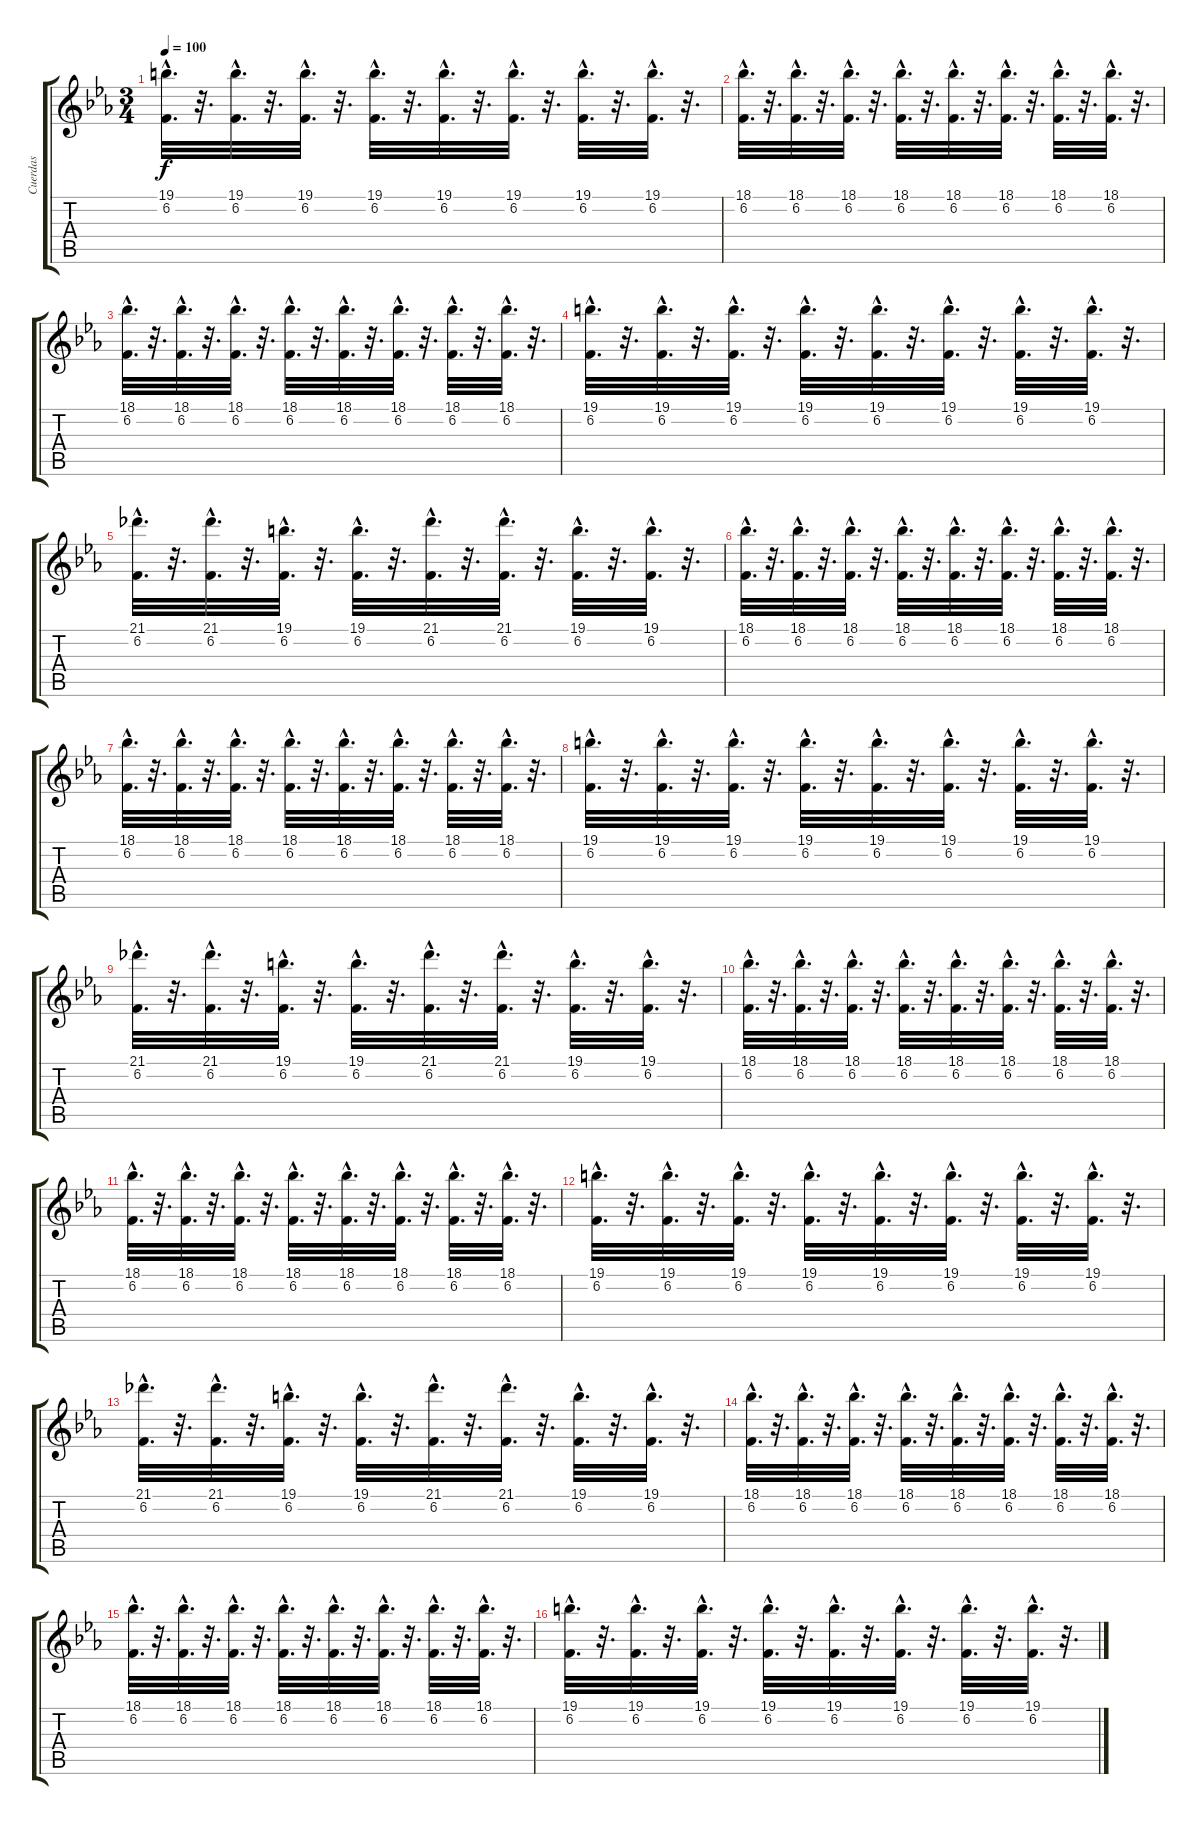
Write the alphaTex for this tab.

\track ("Cuerdas" "Cuerdas") {instrument stringensemble1}
\staff {score tabs}
\tuning (E4 B3 G3 D3 A2 E2) {hide}
\ts (3 4)
\tempo 100
\clef g2
\ks eb
(19.1{hac} 6.2{hac}).32{d dy f} r.32{d} (19.1{hac} 6.2{hac}).32{d} r.32{d} (19.1{hac} 6.2{hac}).32{d} r.32{d} (19.1{hac} 6.2{hac}).32{d} r.32{d} (19.1{hac} 6.2{hac}).32{d} r.32{d} (19.1{hac} 6.2{hac}).32{d} r.32{d} (19.1{hac} 6.2{hac}).32{d} r.32{d} (19.1{hac} 6.2{hac}).32{d} r.32{d} |
(18.1{hac} 6.2{hac}).32{d} r.32{d} (18.1{hac} 6.2{hac}).32{d} r.32{d} (18.1{hac} 6.2{hac}).32{d} r.32{d} (18.1{hac} 6.2{hac}).32{d} r.32{d} (18.1{hac} 6.2{hac}).32{d} r.32{d} (18.1{hac} 6.2{hac}).32{d} r.32{d} (18.1{hac} 6.2{hac}).32{d} r.32{d} (18.1{hac} 6.2{hac}).32{d} r.32{d} |
(18.1{hac} 6.2{hac}).32{d} r.32{d} (18.1{hac} 6.2{hac}).32{d} r.32{d} (18.1{hac} 6.2{hac}).32{d} r.32{d} (18.1{hac} 6.2{hac}).32{d} r.32{d} (18.1{hac} 6.2{hac}).32{d} r.32{d} (18.1{hac} 6.2{hac}).32{d} r.32{d} (18.1{hac} 6.2{hac}).32{d} r.32{d} (18.1{hac} 6.2{hac}).32{d} r.32{d} |
(19.1{hac} 6.2{hac}).32{d} r.32{d} (19.1{hac} 6.2{hac}).32{d} r.32{d} (19.1{hac} 6.2{hac}).32{d} r.32{d} (19.1{hac} 6.2{hac}).32{d} r.32{d} (19.1{hac} 6.2{hac}).32{d} r.32{d} (19.1{hac} 6.2{hac}).32{d} r.32{d} (19.1{hac} 6.2{hac}).32{d} r.32{d} (19.1{hac} 6.2{hac}).32{d} r.32{d} |
(21.1{hac} 6.2{hac}).32{d} r.32{d} (21.1{hac} 6.2{hac}).32{d} r.32{d} (19.1{hac} 6.2{hac}).32{d} r.32{d} (19.1{hac} 6.2{hac}).32{d} r.32{d} (21.1{hac} 6.2{hac}).32{d} r.32{d} (21.1{hac} 6.2{hac}).32{d} r.32{d} (19.1{hac} 6.2{hac}).32{d} r.32{d} (19.1{hac} 6.2{hac}).32{d} r.32{d} |
(18.1{hac} 6.2{hac}).32{d} r.32{d} (18.1{hac} 6.2{hac}).32{d} r.32{d} (18.1{hac} 6.2{hac}).32{d} r.32{d} (18.1{hac} 6.2{hac}).32{d} r.32{d} (18.1{hac} 6.2{hac}).32{d} r.32{d} (18.1{hac} 6.2{hac}).32{d} r.32{d} (18.1{hac} 6.2{hac}).32{d} r.32{d} (18.1{hac} 6.2{hac}).32{d} r.32{d} |
(18.1{hac} 6.2{hac}).32{d} r.32{d} (18.1{hac} 6.2{hac}).32{d} r.32{d} (18.1{hac} 6.2{hac}).32{d} r.32{d} (18.1{hac} 6.2{hac}).32{d} r.32{d} (18.1{hac} 6.2{hac}).32{d} r.32{d} (18.1{hac} 6.2{hac}).32{d} r.32{d} (18.1{hac} 6.2{hac}).32{d} r.32{d} (18.1{hac} 6.2{hac}).32{d} r.32{d} |
(19.1{hac} 6.2{hac}).32{d} r.32{d} (19.1{hac} 6.2{hac}).32{d} r.32{d} (19.1{hac} 6.2{hac}).32{d} r.32{d} (19.1{hac} 6.2{hac}).32{d} r.32{d} (19.1{hac} 6.2{hac}).32{d} r.32{d} (19.1{hac} 6.2{hac}).32{d} r.32{d} (19.1{hac} 6.2{hac}).32{d} r.32{d} (19.1{hac} 6.2{hac}).32{d} r.32{d} |
(21.1{hac} 6.2{hac}).32{d} r.32{d} (21.1{hac} 6.2{hac}).32{d} r.32{d} (19.1{hac} 6.2{hac}).32{d} r.32{d} (19.1{hac} 6.2{hac}).32{d} r.32{d} (21.1{hac} 6.2{hac}).32{d} r.32{d} (21.1{hac} 6.2{hac}).32{d} r.32{d} (19.1{hac} 6.2{hac}).32{d} r.32{d} (19.1{hac} 6.2{hac}).32{d} r.32{d} |
(18.1{hac} 6.2{hac}).32{d} r.32{d} (18.1{hac} 6.2{hac}).32{d} r.32{d} (18.1{hac} 6.2{hac}).32{d} r.32{d} (18.1{hac} 6.2{hac}).32{d} r.32{d} (18.1{hac} 6.2{hac}).32{d} r.32{d} (18.1{hac} 6.2{hac}).32{d} r.32{d} (18.1{hac} 6.2{hac}).32{d} r.32{d} (18.1{hac} 6.2{hac}).32{d} r.32{d} |
(18.1{hac} 6.2{hac}).32{d} r.32{d} (18.1{hac} 6.2{hac}).32{d} r.32{d} (18.1{hac} 6.2{hac}).32{d} r.32{d} (18.1{hac} 6.2{hac}).32{d} r.32{d} (18.1{hac} 6.2{hac}).32{d} r.32{d} (18.1{hac} 6.2{hac}).32{d} r.32{d} (18.1{hac} 6.2{hac}).32{d} r.32{d} (18.1{hac} 6.2{hac}).32{d} r.32{d} |
(19.1{hac} 6.2{hac}).32{d} r.32{d} (19.1{hac} 6.2{hac}).32{d} r.32{d} (19.1{hac} 6.2{hac}).32{d} r.32{d} (19.1{hac} 6.2{hac}).32{d} r.32{d} (19.1{hac} 6.2{hac}).32{d} r.32{d} (19.1{hac} 6.2{hac}).32{d} r.32{d} (19.1{hac} 6.2{hac}).32{d} r.32{d} (19.1{hac} 6.2{hac}).32{d} r.32{d} |
(21.1{hac} 6.2{hac}).32{d} r.32{d} (21.1{hac} 6.2{hac}).32{d} r.32{d} (19.1{hac} 6.2{hac}).32{d} r.32{d} (19.1{hac} 6.2{hac}).32{d} r.32{d} (21.1{hac} 6.2{hac}).32{d} r.32{d} (21.1{hac} 6.2{hac}).32{d} r.32{d} (19.1{hac} 6.2{hac}).32{d} r.32{d} (19.1{hac} 6.2{hac}).32{d} r.32{d} |
(18.1{hac} 6.2{hac}).32{d} r.32{d} (18.1{hac} 6.2{hac}).32{d} r.32{d} (18.1{hac} 6.2{hac}).32{d} r.32{d} (18.1{hac} 6.2{hac}).32{d} r.32{d} (18.1{hac} 6.2{hac}).32{d} r.32{d} (18.1{hac} 6.2{hac}).32{d} r.32{d} (18.1{hac} 6.2{hac}).32{d} r.32{d} (18.1{hac} 6.2{hac}).32{d} r.32{d} |
(18.1{hac} 6.2{hac}).32{d} r.32{d} (18.1{hac} 6.2{hac}).32{d} r.32{d} (18.1{hac} 6.2{hac}).32{d} r.32{d} (18.1{hac} 6.2{hac}).32{d} r.32{d} (18.1{hac} 6.2{hac}).32{d} r.32{d} (18.1{hac} 6.2{hac}).32{d} r.32{d} (18.1{hac} 6.2{hac}).32{d} r.32{d} (18.1{hac} 6.2{hac}).32{d} r.32{d} |
(19.1{hac} 6.2{hac}).32{d} r.32{d} (19.1{hac} 6.2{hac}).32{d} r.32{d} (19.1{hac} 6.2{hac}).32{d} r.32{d} (19.1{hac} 6.2{hac}).32{d} r.32{d} (19.1{hac} 6.2{hac}).32{d} r.32{d} (19.1{hac} 6.2{hac}).32{d} r.32{d} (19.1{hac} 6.2{hac}).32{d} r.32{d} (19.1{hac} 6.2{hac}).32{d} r.32{d}
